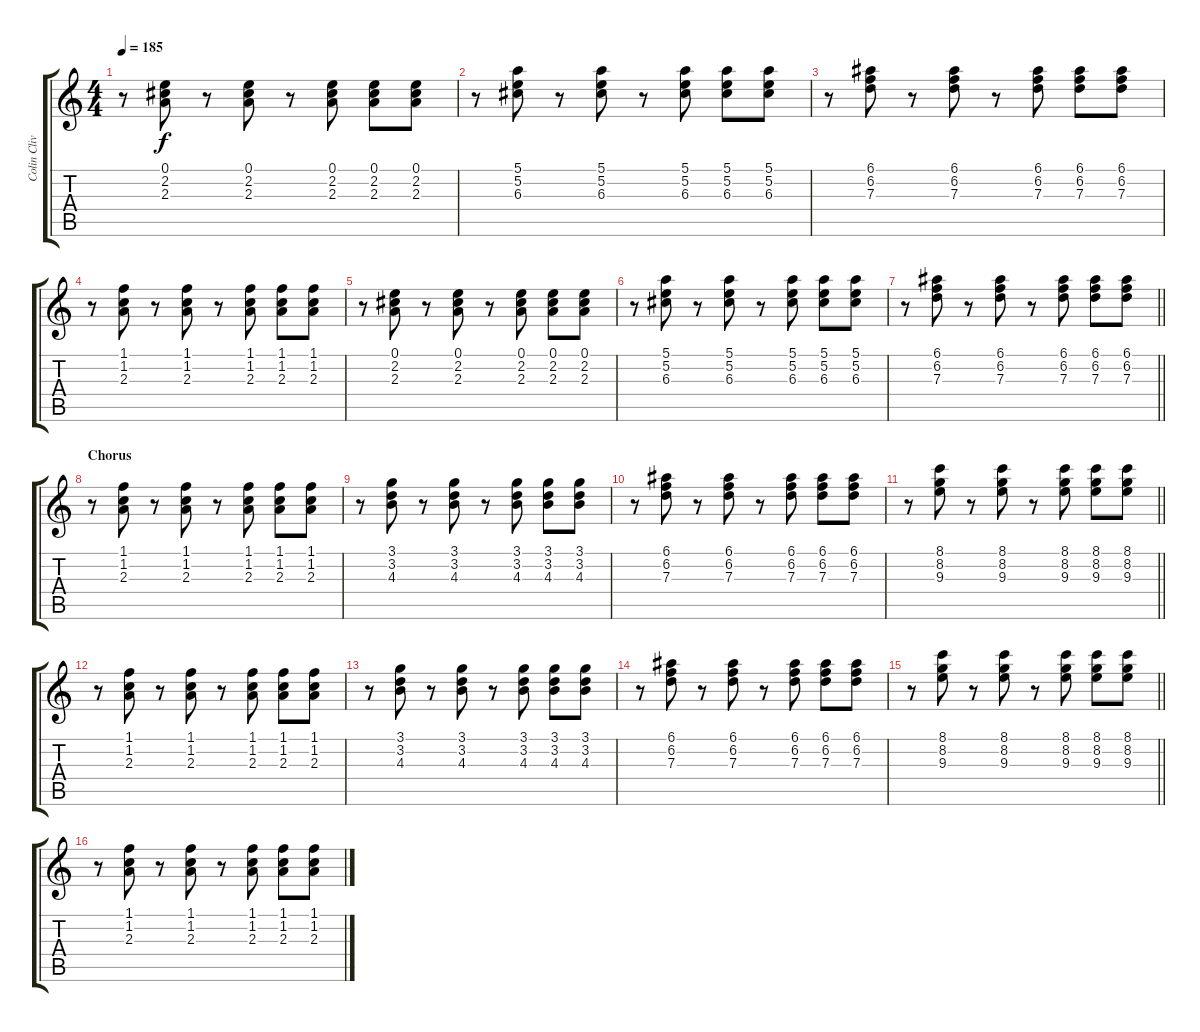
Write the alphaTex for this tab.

\track ("Colin Clive (Clean Guitar)" "Colin Cliv") {instrument electricguitarclean}
\staff {score tabs}
\tuning (E4 B3 G3 D3 A2 E2) {hide}
\ts (4 4)
\tempo 185
\clef g2
\ks c
r.8{dy f} (0.1 2.2 2.3).8 r.8 (0.1 2.2 2.3).8 r.8 (0.1 2.2 2.3).8 (0.1 2.2 2.3).8 (0.1 2.2 2.3).8 |
r.8 (5.1 5.2 6.3).8 r.8 (5.1 5.2 6.3).8 r.8 (5.1 5.2 6.3).8 (5.1 5.2 6.3).8 (5.1 5.2 6.3).8 |
r.8 (6.1 6.2 7.3).8 r.8 (6.1 6.2 7.3).8 r.8 (6.1 6.2 7.3).8 (6.1 6.2 7.3).8 (6.1 6.2 7.3).8 |
r.8 (1.1 1.2 2.3).8 r.8 (1.1 1.2 2.3).8 r.8 (1.1 1.2 2.3).8 (1.1 1.2 2.3).8 (1.1 1.2 2.3).8 |
r.8 (0.1 2.2 2.3).8 r.8 (0.1 2.2 2.3).8 r.8 (0.1 2.2 2.3).8 (0.1 2.2 2.3).8 (0.1 2.2 2.3).8 |
r.8 (5.1 5.2 6.3).8 r.8 (5.1 5.2 6.3).8 r.8 (5.1 5.2 6.3).8 (5.1 5.2 6.3).8 (5.1 5.2 6.3).8 |
\barLineRight lightlight
r.8 (6.1 6.2 7.3).8 r.8 (6.1 6.2 7.3).8 r.8 (6.1 6.2 7.3).8 (6.1 6.2 7.3).8 (6.1 6.2 7.3).8 |
\section ("" "Chorus")
r.8 (1.1 1.2 2.3).8 r.8 (1.1 1.2 2.3).8 r.8 (1.1 1.2 2.3).8 (1.1 1.2 2.3).8 (1.1 1.2 2.3).8 |
r.8 (3.1 3.2 4.3).8 r.8 (3.1 3.2 4.3).8 r.8 (3.1 3.2 4.3).8 (3.1 3.2 4.3).8 (3.1 3.2 4.3).8 |
r.8 (6.1 6.2 7.3).8 r.8 (6.1 6.2 7.3).8 r.8 (6.1 6.2 7.3).8 (6.1 6.2 7.3).8 (6.1 6.2 7.3).8 |
\barLineRight lightlight
r.8 (8.1 8.2 9.3).8 r.8 (8.1 8.2 9.3).8 r.8 (8.1 8.2 9.3).8 (8.1 8.2 9.3).8 (8.1 8.2 9.3).8 |
r.8 (1.1 1.2 2.3).8 r.8 (1.1 1.2 2.3).8 r.8 (1.1 1.2 2.3).8 (1.1 1.2 2.3).8 (1.1 1.2 2.3).8 |
r.8 (3.1 3.2 4.3).8 r.8 (3.1 3.2 4.3).8 r.8 (3.1 3.2 4.3).8 (3.1 3.2 4.3).8 (3.1 3.2 4.3).8 |
r.8 (6.1 6.2 7.3).8 r.8 (6.1 6.2 7.3).8 r.8 (6.1 6.2 7.3).8 (6.1 6.2 7.3).8 (6.1 6.2 7.3).8 |
\barLineRight lightlight
r.8 (8.1 8.2 9.3).8 r.8 (8.1 8.2 9.3).8 r.8 (8.1 8.2 9.3).8 (8.1 8.2 9.3).8 (8.1 8.2 9.3).8 |
r.8 (1.1 1.2 2.3).8 r.8 (1.1 1.2 2.3).8 r.8 (1.1 1.2 2.3).8 (1.1 1.2 2.3).8 (1.1 1.2 2.3).8
